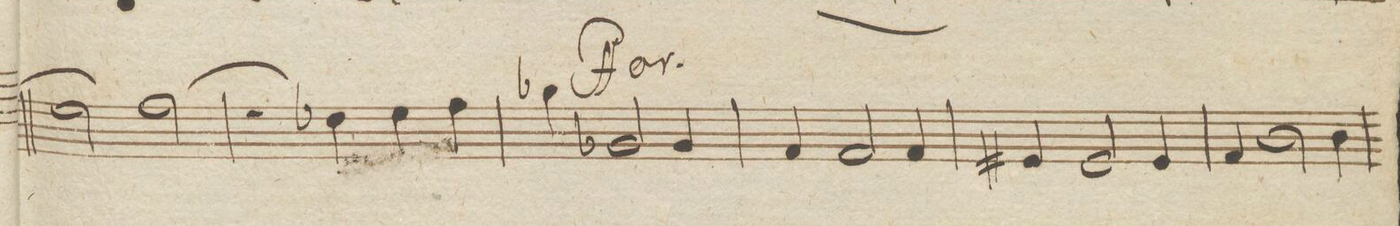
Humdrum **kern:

**kern	**dynam
*I"Viola.	*
*clefC3	*
*k[]	*
*met(c|)	*
*M2/2	*
2f\]	.
(2.g\	.
=211	=211
4e-X\)	.
4f\	.
4g\	.
=212	=212
4a-X\	.
2A-X/	ff
4A-/	.
=213	=213
4G/	.
2G/	.
4G/	.
=214	=214
4F#X/	.
2F#/	.
4F#/	.
=215	=215
4G/	.
2c\	.
4c\	.
=216	=216
*-	*-
